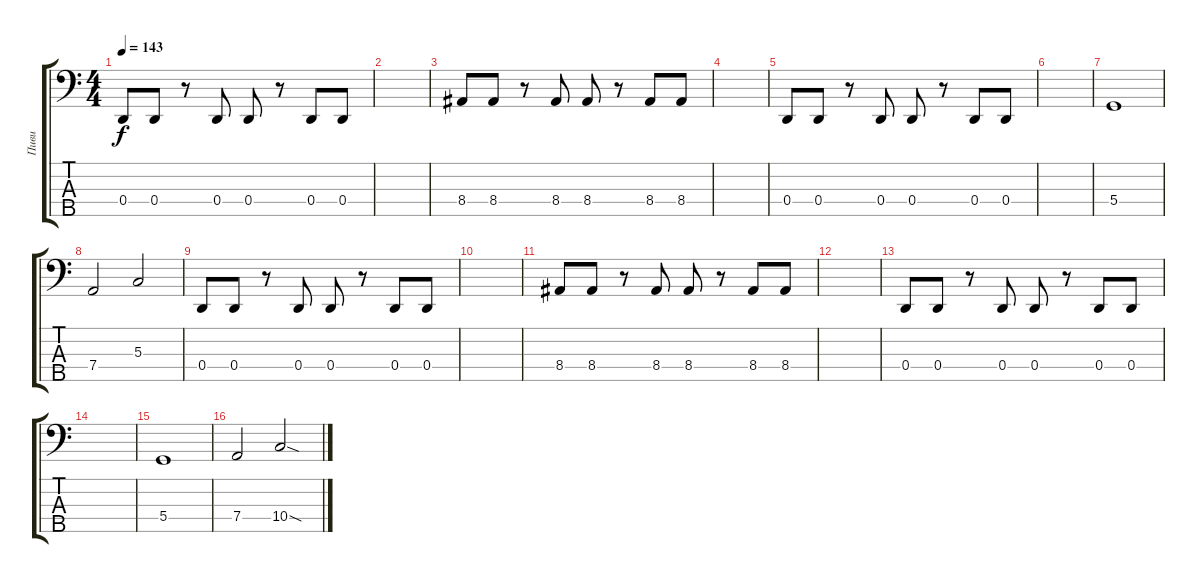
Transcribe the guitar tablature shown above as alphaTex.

\track ("Пиви" "Пиви") {instrument electricbasspick}
\staff {score tabs}
\tuning (F2 C2 G1 D1 A0) {hide}
\ts (4 4)
\tempo 143
\clef f4
\ks c
0.4.8{dy f} 0.4.8 r.8 0.4.8 0.4.8 r.8 0.4.8 0.4.8 |
|
8.4.8 8.4.8 r.8 8.4.8 8.4.8 r.8 8.4.8 8.4.8 |
|
0.4.8 0.4.8 r.8 0.4.8 0.4.8 r.8 0.4.8 0.4.8 |
|
5.4.1 |
7.4.2 5.3.2 |
0.4.8 0.4.8 r.8 0.4.8 0.4.8 r.8 0.4.8 0.4.8 |
|
8.4.8 8.4.8 r.8 8.4.8 8.4.8 r.8 8.4.8 8.4.8 |
|
0.4.8 0.4.8 r.8 0.4.8 0.4.8 r.8 0.4.8 0.4.8 |
|
5.4.1 |
7.4.2 10.4{sod}.2
